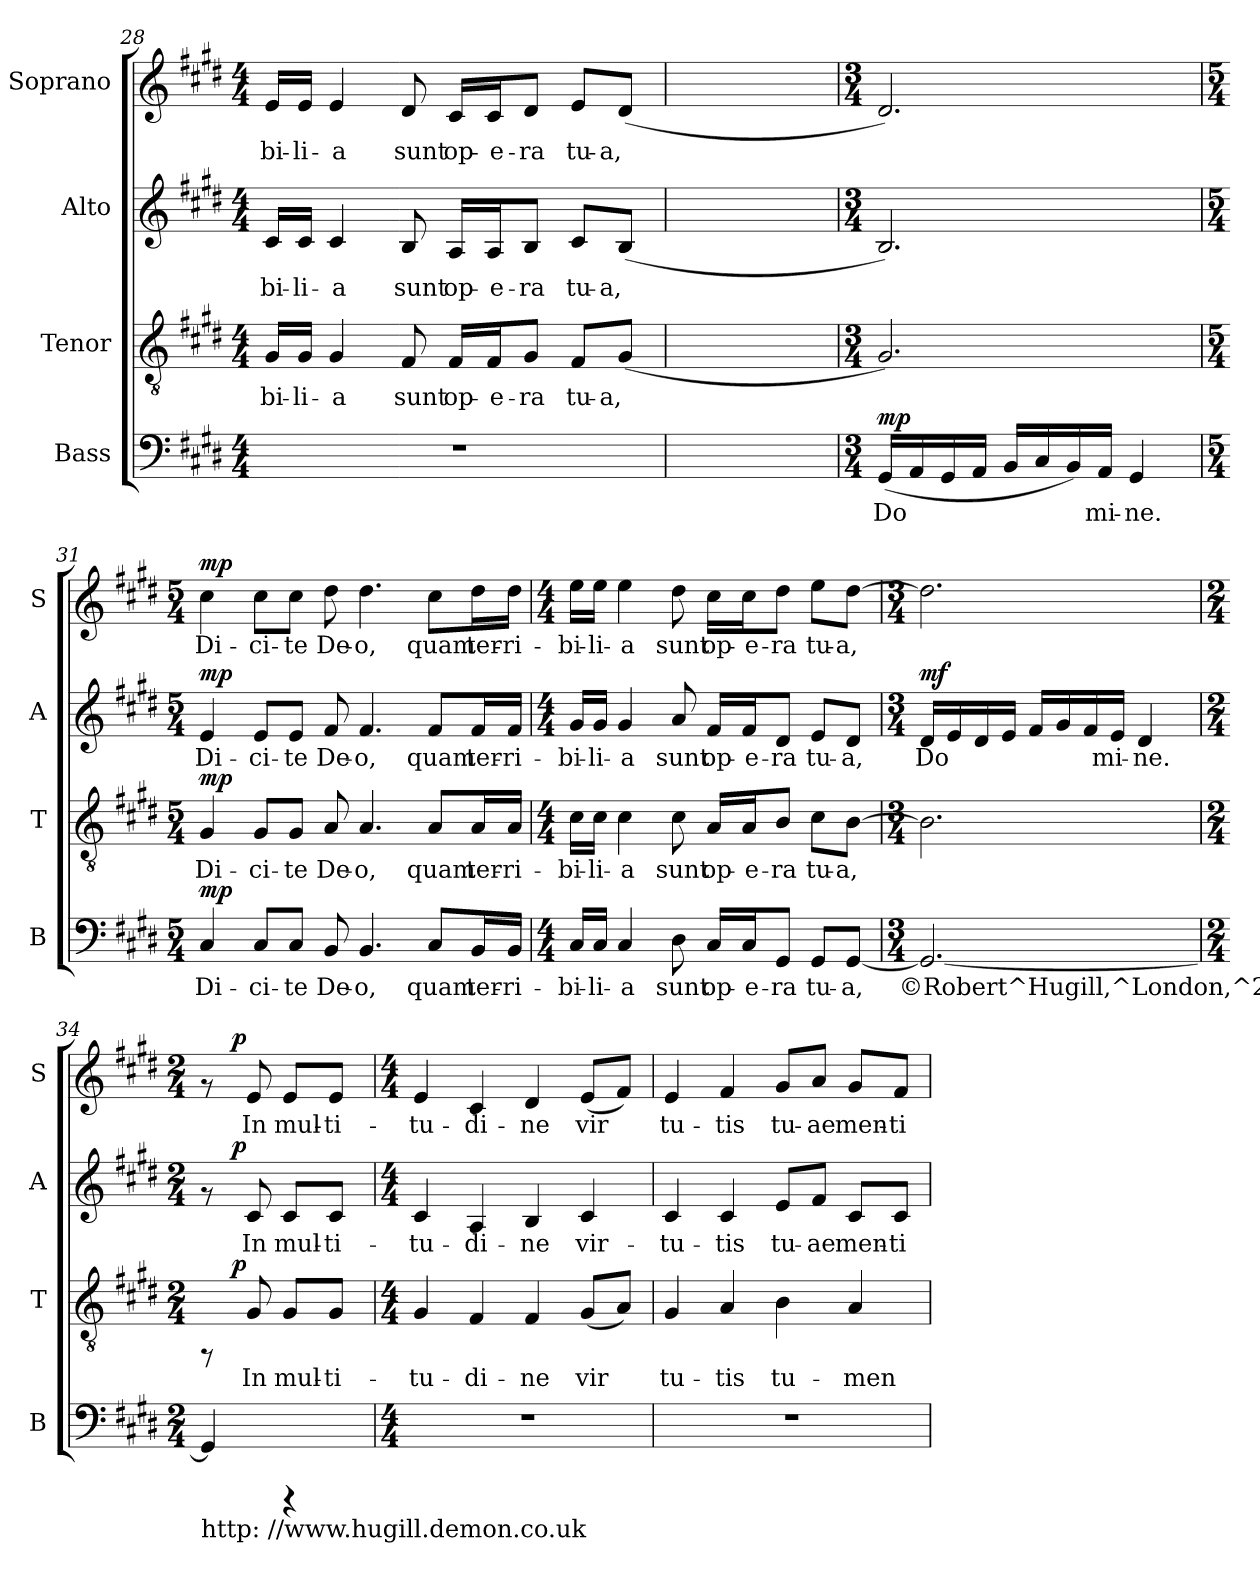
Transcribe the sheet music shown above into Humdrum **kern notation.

**kern	**text	**dynam	**kern	**text	**dynam	**kern	**text	**dynam	**kern	**text	**dynam
*part4	*part4	*part4	*part3	*part3	*part3	*part2	*part2	*part2	*part1	*part1	*part1
*staff4	*staff4	*staff4	*staff3	*staff3	*staff3	*staff2	*staff2	*staff2	*staff1	*staff1	*staff1
*I"Bass	*	*	*I"Tenor	*	*	*I"Alto	*	*	*I"Soprano	*	*
*I'B	*	*	*I'T	*	*	*I'A	*	*	*I'S	*	*
*clefF4	*	*	*clefGv2	*	*	*clefG2	*	*	*clefG2	*	*
*k[f#c#g#d#]	*	*	*k[f#c#g#d#]	*	*	*k[f#c#g#d#]	*	*	*k[f#c#g#d#]	*	*
*E:	*	*	*E:	*	*	*E:	*	*	*E:	*	*
*M4/4	*	*	*M4/4	*	*	*M4/4	*	*	*M4/4	*	*
=28	=28	=28	=28	=28	=28	=28	=28	=28	=28	=28	=28
!	!	!	!	!LO:LY:b:cj	!	!	!LO:LY:b:cj	!	!	!LO:LY:b:cj	!
1r	.	.	16G#/L	-bi-	.	16c#/L	-bi-	.	16e/L	-bi-	.
!	!	!	!	!LO:LY:b:cj	!	!	!LO:LY:b:cj	!	!	!LO:LY:b:cj	!
.	.	.	16G#/J	-li-	.	16c#/J	-li-	.	16e/J	-li-	.
!	!	!	!	!LO:LY:b:cj	!	!	!LO:LY:b:cj	!	!	!LO:LY:b:cj	!
.	.	.	4G#/	-a	.	4c#/	-a	.	4e/	-a	.
!	!	!	!	!LO:LY:b:cj	!	!	!LO:LY:b:cj	!	!	!LO:LY:b:cj	!
.	.	.	8F#/	sunt	.	8B/	sunt	.	8d#/	sunt	.
!	!	!	!	!LO:LY:b:cj	!	!	!LO:LY:b:cj	!	!	!LO:LY:b:cj	!
.	.	.	16F#/L	op-	.	16A/L	op-	.	16c#/L	op-	.
!	!	!	!	!LO:LY:b:cj	!	!	!LO:LY:b:cj	!	!	!LO:LY:b:cj	!
.	.	.	16F#/	-e-	.	16A/	-e-	.	16c#/	-e-	.
!	!	!	!	!LO:LY:b:cj	!	!	!LO:LY:b:cj	!	!	!LO:LY:b:cj	!
.	.	.	8G#/J	-ra	.	8B/J	-ra	.	8d#/J	-ra	.
!	!	!	!	!LO:LY:b:cj	!	!	!LO:LY:b:cj	!	!	!LO:LY:b:cj	!
.	.	.	8F#/L	tu-	.	8c#/L	tu-	.	8e/L	tu-	.
!	!	!	!	!LO:LY:b:cj	!	!	!LO:LY:b:cj	!	!	!LO:LY:b:cj	!
.	.	.	(<8G#/J	-a,	.	(<8B/J	-a,	.	(<8d#/J	-a,	.
=29	=29	=29	=29	=29	=29	=29	=29	=29	=29	=29	=29
26880%26879ryy	.	.	26880%26879ryy	.	.	26880%26879ryy	.	.	26880%26879ryy	.	.
!!LO:LB:g=z
=30	=30	=30	=30	=30	=30	=30	=30	=30	=30	=30	=30
*M3/4	*	*	*M3/4	*	*	*M3/4	*	*	*M3/4	*	*
!	!LO:LY:b:cj	!LO:DY:a	!	!LO:LY:b:cj	!	!	!LO:LY:b:cj	!	!	!LO:LY:b:cj	!
(<16GG#/L	Do-	mp	2.G#/)	.	.	2.B/)	.	.	2.d#/)	.	.
!	!LO:LY:b:cj	!	!	!	!	!	!	!	!	!	!
16AA/	--	.	.	.	.	.	.	.	.	.	.
!	!LO:LY:b:cj	!	!	!	!	!	!	!	!	!	!
16GG#/	--	.	.	.	.	.	.	.	.	.	.
!	!LO:LY:b:cj	!	!	!	!	!	!	!	!	!	!
16AA/J	--	.	.	.	.	.	.	.	.	.	.
!	!LO:LY:b:cj	!	!	!	!	!	!	!	!	!	!
16BB/L	--	.	.	.	.	.	.	.	.	.	.
!	!LO:LY:b:cj	!	!	!	!	!	!	!	!	!	!
16C#/	--	.	.	.	.	.	.	.	.	.	.
!	!LO:LY:b:cj	!	!	!	!	!	!	!	!	!	!
16BB/)	--	.	.	.	.	.	.	.	.	.	.
!	!LO:LY:b:cj	!	!	!	!	!	!	!	!	!	!
16AA/J	-mi-	.	.	.	.	.	.	.	.	.	.
!	!LO:LY:b:cj	!	!	!	!	!	!	!	!	!	!
4GG#/	-ne.	.	.	.	.	.	.	.	.	.	.
=31	=31	=31	=31	=31	=31	=31	=31	=31	=31	=31	=31
*M5/4	*	*	*M5/4	*	*	*M5/4	*	*	*M5/4	*	*
!	!LO:LY:b:cj	!LO:DY:a	!	!LO:LY:b:cj	!LO:DY:a	!	!LO:LY:b:cj	!LO:DY:a	!	!LO:LY:b:cj	!LO:DY:a
4C#/	Di-	mp	4G#/	Di-	mp	4e/	Di-	mp	4cc#\	Di-	mp
!	!LO:LY:b:cj	!	!	!LO:LY:b:cj	!	!	!LO:LY:b:cj	!	!	!LO:LY:b:cj	!
8C#/L	-ci-	.	8G#/L	-ci-	.	8e/L	-ci-	.	8cc#\L	-ci-	.
!	!LO:LY:b:cj	!	!	!LO:LY:b:cj	!	!	!LO:LY:b:cj	!	!	!LO:LY:b:cj	!
8C#/J	-te	.	8G#/J	-te	.	8e/J	-te	.	8cc#\J	-te	.
!	!LO:LY:b:cj	!	!	!LO:LY:b:cj	!	!	!LO:LY:b:cj	!	!	!LO:LY:b:cj	!
8BB/	De-	.	8A/	De-	.	8f#/	De-	.	8dd#\	De-	.
!	!LO:LY:b:cj	!	!	!LO:LY:b:cj	!	!	!LO:LY:b:cj	!	!	!LO:LY:b:cj	!
4.BB/	-o,	.	4.A/	-o,	.	4.f#/	-o,	.	4.dd#\	-o,	.
!	!LO:LY:b:cj	!	!	!LO:LY:b:cj	!	!	!LO:LY:b:cj	!	!	!LO:LY:b:cj	!
8C#/L	quam	.	8A/L	quam	.	8f#/L	quam	.	8cc#\L	quam	.
!	!LO:LY:b:cj	!	!	!LO:LY:b:cj	!	!	!LO:LY:b:cj	!	!	!LO:LY:b:cj	!
16BB/	ter-	.	16A/	ter-	.	16f#/	ter-	.	16dd#\	ter-	.
!	!LO:LY:b:cj	!	!	!LO:LY:b:cj	!	!	!LO:LY:b:cj	!	!	!LO:LY:b:cj	!
16BB/J	-ri-	.	16A/J	-ri-	.	16f#/J	-ri-	.	16dd#\J	-ri-	.
=32	=32	=32	=32	=32	=32	=32	=32	=32	=32	=32	=32
*M4/4	*	*	*M4/4	*	*	*M4/4	*	*	*M4/4	*	*
!	!LO:LY:b:cj	!	!	!LO:LY:b:cj	!	!	!LO:LY:b:cj	!	!	!LO:LY:b:cj	!
16C#/L	-bi-	.	16c#\L	-bi-	.	16g#/L	-bi-	.	16ee\L	-bi-	.
!	!LO:LY:b:cj	!	!	!LO:LY:b:cj	!	!	!LO:LY:b:cj	!	!	!LO:LY:b:cj	!
16C#/J	-li-	.	16c#\J	-li-	.	16g#/J	-li-	.	16ee\J	-li-	.
!	!LO:LY:b:cj	!	!	!LO:LY:b:cj	!	!	!LO:LY:b:cj	!	!	!LO:LY:b:cj	!
4C#/	-a	.	4c#\	-a	.	4g#/	-a	.	4ee\	-a	.
!	!LO:LY:b:cj	!	!	!LO:LY:b:cj	!	!	!LO:LY:b:cj	!	!	!LO:LY:b:cj	!
8D#\	sunt	.	8c#\	sunt	.	8a/	sunt	.	8dd#\	sunt	.
!	!LO:LY:b:cj	!	!	!LO:LY:b:cj	!	!	!LO:LY:b:cj	!	!	!LO:LY:b:cj	!
16C#/L	op-	.	16A/L	op-	.	16f#/L	op-	.	16cc#\L	op-	.
!	!LO:LY:b:cj	!	!	!LO:LY:b:cj	!	!	!LO:LY:b:cj	!	!	!LO:LY:b:cj	!
16C#/	-e-	.	16A/	-e-	.	16f#/	-e-	.	16cc#\	-e-	.
!	!LO:LY:b:cj	!	!	!LO:LY:b:cj	!	!	!LO:LY:b:cj	!	!	!LO:LY:b:cj	!
8GG#/J	-ra	.	8B/J	-ra	.	8d#/J	-ra	.	8dd#\J	-ra	.
!	!LO:LY:b:cj	!	!	!LO:LY:b:cj	!	!	!LO:LY:b:cj	!	!	!LO:LY:b:cj	!
8GG#/L	tu-	.	8c#\L	tu-	.	8e/L	tu-	.	8ee\L	tu-	.
!	!LO:LY:b:cj	!	!	!LO:LY:b:cj	!	!	!LO:LY:b:cj	!	!	!LO:LY:b:cj	!
[<8GG#/J	-a,	.	[<8B\J	-a,	.	8d#/J	-a,	.	[<8dd#\J	-a,	.
!!LO:PB:g=z
=33	=33	=33	=33	=33	=33	=33	=33	=33	=33	=33	=33
*M3/4	*	*	*M3/4	*	*	*M3/4	*	*	*M3/4	*	*
!	!LO:LY:b:cj	!	!	!LO:LY:b:cj	!	!	!LO:LY:b:cj	!LO:DY:a	!	!LO:LY:b:cj	!
2.GG#/_<	©Robert^Hugill,^London,^2008	.	2.B\]	.	.	16d#/L	Do-	mf	2.dd#\]	.	.
!	!	!	!	!	!	!	!LO:LY:b:cj	!	!	!	!
.	.	.	.	.	.	16e/	--	.	.	.	.
!	!	!	!	!	!	!	!LO:LY:b:cj	!	!	!	!
.	.	.	.	.	.	16d#/	--	.	.	.	.
!	!	!	!	!	!	!	!LO:LY:b:cj	!	!	!	!
.	.	.	.	.	.	16e/J	--	.	.	.	.
!	!	!	!	!	!	!	!LO:LY:b:cj	!	!	!	!
.	.	.	.	.	.	16f#/L	--	.	.	.	.
!	!	!	!	!	!	!	!LO:LY:b:cj	!	!	!	!
.	.	.	.	.	.	16g#/	--	.	.	.	.
!	!	!	!	!	!	!	!LO:LY:b:cj	!	!	!	!
.	.	.	.	.	.	16f#/	--	.	.	.	.
!	!	!	!	!	!	!	!LO:LY:b:cj	!	!	!	!
.	.	.	.	.	.	16e/J	-mi-	.	.	.	.
!	!	!	!	!	!	!	!LO:LY:b:cj	!	!	!	!
.	.	.	.	.	.	4d#/	-ne.	.	.	.	.
=34	=34	=34	=34	=34	=34	=34	=34	=34	=34	=34	=34
*M2/4	*	*	*M2/4	*	*	*M2/4	*	*	*M2/4	*	*
!LO:TX:b:t=http&colon; //www.hugill.demon.co.uk	!	!	!	!	!	!	!	!	!	!	!
!	!LO:LY:b:cj	!	!	!	!	!	!	!	!	!	!
*	*	*	*^	*	*	*^	*	*	*^	*	*
4GG#/]	.	.	8rFF	16.ryy	.	.	8rf	16.ryy	.	.	8rf	16.ryy	.	.
!	!	!	!	!	!	!LO:DY:a	!	!	!	!LO:DY:a	!	!	!	!LO:DY:a
.	.	.	.	4ryy	.	p	.	4ryy	.	p	.	4ryy	.	p
!	!	!	!	!	!LO:LY:b:cj	!	!	!	!LO:LY:b:cj	!	!	!	!LO:LY:b:cj	!
.	.	.	8G#/	.	In	.	8c#/	.	In	.	8e/	.	In	.
!	!	!	!	!	!LO:LY:b:cj	!	!	!	!LO:LY:b:cj	!	!	!	!LO:LY:b:cj	!
4rCCC	.	.	8G#/L	.	mul-	.	8c#/L	.	mul-	.	8e/L	.	mul-	.
.	.	.	.	8ryy	.	.	.	8ryy	.	.	.	8ryy	.	.
!	!	!	!	!	!LO:LY:b:cj	!	!	!	!LO:LY:b:cj	!	!	!	!LO:LY:b:cj	!
.	.	.	8G#/J	.	-ti-	.	8c#/J	.	-ti-	.	8e/J	.	-ti-	.
.	.	.	.	32ryy	.	.	.	32ryy	.	.	.	32ryy	.	.
*	*	*	*v	*v	*	*	*	*	*	*	*v	*v	*	*
*	*	*	*	*	*	*v	*v	*	*	*	*	*
=35	=35	=35	=35	=35	=35	=35	=35	=35	=35	=35	=35
*M4/4	*	*	*M4/4	*	*	*M4/4	*	*	*M4/4	*	*
*	*	*	*^	*	*	*^	*	*	*^	*	*
!	!	!	!	!	!LO:LY:b:cj	!	!	!	!LO:LY:b:cj	!	!	!	!LO:LY:b:cj	!
*	*	*	*v	*v	*	*	*	*	*	*	*v	*v	*	*
*	*	*	*	*	*	*v	*v	*	*	*	*	*
1r	.	.	4G#/	-tu-	.	4c#/	-tu-	.	4e/	-tu-	.
!	!	!	!	!LO:LY:b:cj	!	!	!LO:LY:b:cj	!	!	!LO:LY:b:cj	!
.	.	.	4F#/	-di-	.	4A/	-di-	.	4c#/	-di-	.
!	!	!	!	!LO:LY:b:cj	!	!	!LO:LY:b:cj	!	!	!LO:LY:b:cj	!
.	.	.	4F#/	-ne	.	4B/	-ne	.	4d#/	-ne	.
!	!	!	!	!LO:LY:b:cj	!	!	!LO:LY:b:cj	!	!	!LO:LY:b:cj	!
.	.	.	(<8G#/L	vir-	.	4c#/	vir-	.	(<8e/L	vir-	.
!	!	!	!	!LO:LY:b:cj	!	!	!	!	!	!LO:LY:b:cj	!
.	.	.	8A/J)	--	.	.	.	.	8f#/J)	--	.
=36	=36	=36	=36	=36	=36	=36	=36	=36	=36	=36	=36
!	!	!	!	!LO:LY:b:cj	!	!	!LO:LY:b:cj	!	!	!LO:LY:b:cj	!
1r	.	.	4G#/	-tu-	.	4c#/	-tu-	.	4e/	-tu-	.
!	!	!	!	!LO:LY:b:cj	!	!	!LO:LY:b:cj	!	!	!LO:LY:b:cj	!
.	.	.	4A/	-tis	.	4c#/	-tis	.	4f#/	-tis	.
!	!	!	!	!LO:LY:b:cj	!	!	!LO:LY:b:cj	!	!	!LO:LY:b:cj	!
.	.	.	4B\	tu-	.	8e/L	tu-	.	8g#/L	tu-	.
!	!	!	!	!	!	!	!LO:LY:b:cj	!	!	!LO:LY:b:cj	!
.	.	.	.	.	.	8f#/J	-ae	.	8a/J	-ae	.
!	!	!	!	!LO:LY:b:cj	!	!	!LO:LY:b:cj	!	!	!LO:LY:b:cj	!
.	.	.	4A/	-men-	.	8c#/L	men-	.	8g#/L	men-	.
!	!	!	!	!	!	!	!LO:LY:b:cj	!	!	!LO:LY:b:cj	!
.	.	.	.	.	.	8c#/J	-ti-	.	8f#/J	-ti-	.
=	=	=	=	=	=	=	=	=	=	=	=
*-	*-	*-	*-	*-	*-	*-	*-	*-	*-	*-	*-
